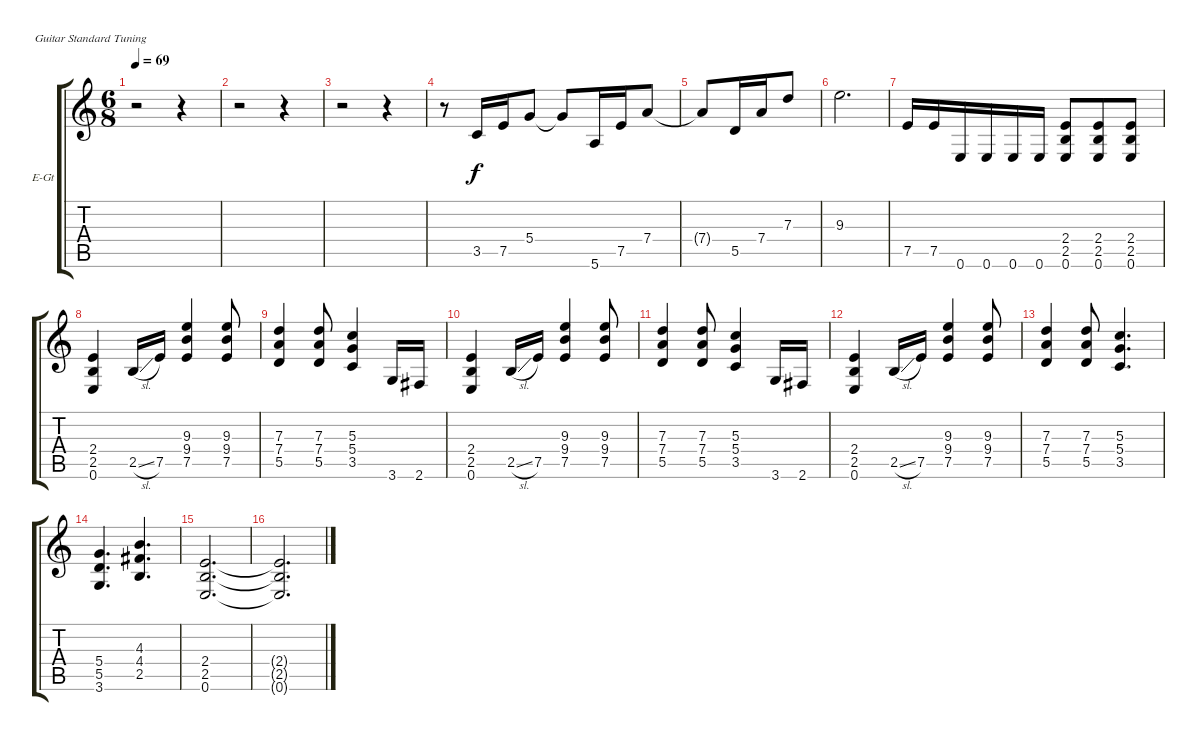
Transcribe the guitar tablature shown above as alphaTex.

\bracketExtendMode groupsimilarinstruments
\firstSystemTrackNameOrientation horizontal
\otherSystemsTrackNameOrientation horizontal
\track ("Guitar 3" "E-Gt") {instrument distortionguitar}
\staff {score tabs}
\tuning (E4 B3 G3 D3 A2 E2)
\ts (6 8)
\tempo 69
\clef g2
\ks c
r.2{dy f} r.4 |
r.2 r.4 |
r.2 r.4 |
r.8 3.5.16 7.5.16 5.4.8 5.4{t}.8 5.6.16 7.5.16 7.4.8 |
7.4{t}.8 5.5.16 7.4.16 7.3.8 |
9.3.2{d} |
7.5.16 7.5.16 0.6.16 0.6.16 0.6.16 0.6.16 (2.4 2.5 0.6).8 (2.4 2.5 0.6).8 (2.4 2.5 0.6).8 |
(2.4 2.5 0.6).4 2.5{sl}.16 7.5.16 (9.3 9.4 7.5).4 (9.3 9.4 7.5).8 |
(7.3 7.4 5.5).4 (7.3 7.4 5.5).8 (5.3 5.4 3.5).4 3.6.16 2.6.16 |
(2.4 2.5 0.6).4 2.5{sl}.16 7.5.16 (9.3 9.4 7.5).4 (9.3 9.4 7.5).8 |
(7.3 7.4 5.5).4 (7.3 7.4 5.5).8 (5.3 5.4 3.5).4 3.6.16 2.6.16 |
(2.4 2.5 0.6).4 2.5{sl}.16 7.5.16 (9.3 9.4 7.5).4 (9.3 9.4 7.5).8 |
(7.3 7.4 5.5).4 (7.3 7.4 5.5).8 (5.3 5.4 3.5).4{d} |
(5.4 5.5 3.6).4{d} (4.3 4.4 2.5).4{d} |
(2.4 2.5 0.6).2{d} |
(2.4{t} 2.5{t} 0.6{t}).2{d}
